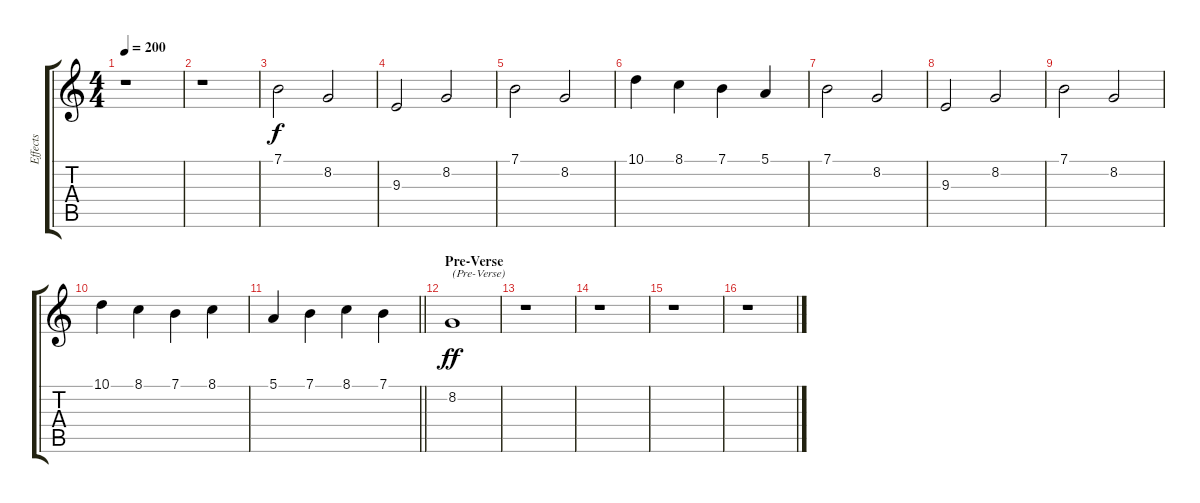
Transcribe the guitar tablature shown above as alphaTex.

\track ("Effects" "Effects") {instrument tubularbells}
\staff {score tabs}
\tuning (E4 B3 G3 D3 A2 E2) {hide}
\ts (4 4)
\tempo 200
\clef g2
\ks c
r.1{dy fff} |
r.1 |
7.1.2{dy f balance 13 instrument tubularbells} 8.2.2 |
9.3.2 8.2.2 |
7.1.2 8.2.2 |
10.1.4 8.1.4 7.1.4 5.1.4 |
7.1.2 8.2.2 |
9.3.2 8.2.2 |
7.1.2 8.2.2 |
10.1.4 8.1.4 7.1.4 8.1.4 |
\barLineRight lightlight
5.1.4 7.1.4 8.1.4 7.1.4 |
\section ("" "Pre-Verse")
8.2.1{txt "(Pre-Verse)" dy ff} |
r.1 |
r.1 |
r.1 |
r.1
